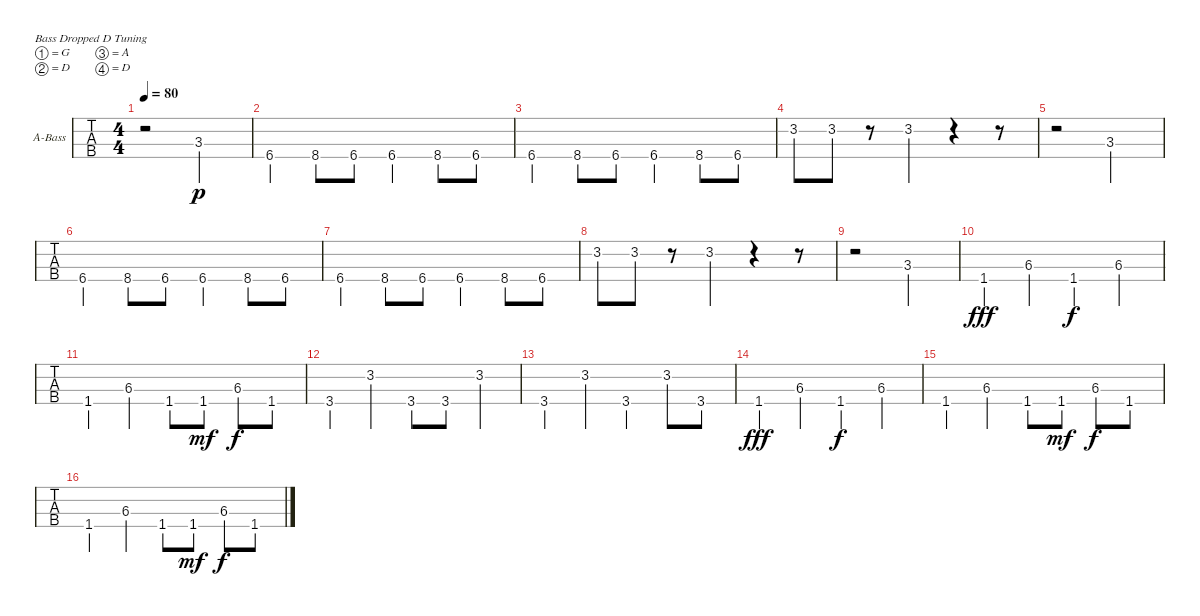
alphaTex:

\bracketExtendMode groupsimilarinstruments
\firstSystemTrackNameOrientation horizontal
\otherSystemsTrackNameOrientation horizontal
\chordDiagramsInScore
\track ("Bass Dropped D" "A-Bass") {instrument acousticbass}
\staff {tabs}
\tuning (G2 D2 A1 D1)
\ts (4 4)
\tempo 80
\clef f4
\ks c
r.2{dy p} 3.3.2 |
6.4.4 8.4.8 6.4.8 6.4.4 8.4.8 6.4.8 |
6.4.4 8.4.8 6.4.8 6.4.4 8.4.8 6.4.8 |
3.2.8 3.2.8 r.8 3.2.4 r.4 r.8 |
r.2 3.3.2 |
6.4.4 8.4.8 6.4.8 6.4.4 8.4.8 6.4.8 |
6.4.4 8.4.8 6.4.8 6.4.4 8.4.8 6.4.8 |
3.2.8 3.2.8 r.8 3.2.4 r.4 r.8 |
r.2 3.3.2 |
1.4.4{dy fff} 6.3.4 1.4.4{dy f} 6.3.4 |
1.4.4 6.3.4 1.4.8 1.4.8{dy mf} 6.3.8{dy f} 1.4.8 |
3.4.4 3.2.4 3.4.8 3.4.8 3.2.4 |
3.4.4 3.2.4 3.4.4 3.2.8 3.4.8 |
1.4.4{dy fff} 6.3.4 1.4.4{dy f} 6.3.4 |
1.4.4 6.3.4 1.4.8 1.4.8{dy mf} 6.3.8{dy f} 1.4.8 |
1.4.4 6.3.4 1.4.8 1.4.8{dy mf} 6.3.8{dy f} 1.4.8
